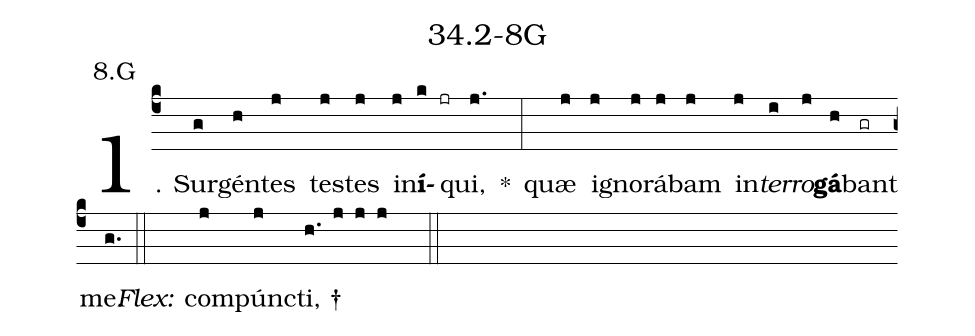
name: 34.2-8G;
annotation: 8.G;
%%
(c4)1. Sur(g)gén(h)tes(j) tes(j)tes(j) in(j)<b>í</b>(k jr)qui,(j.) *(:) quæ(j) i(j)gno(j)rá(j)bam(j) in(j)<i>ter</i>(i)<i>ro</i>(j)<b>gá</b>(h)bant(gr) me.(g.) (::)
<i>Flex:</i>()  com(j)púnc(j)ti, †(h. j j j  ::)

%E(j) u(j) o(i) u(j) a(h) e.(g.) (::)
